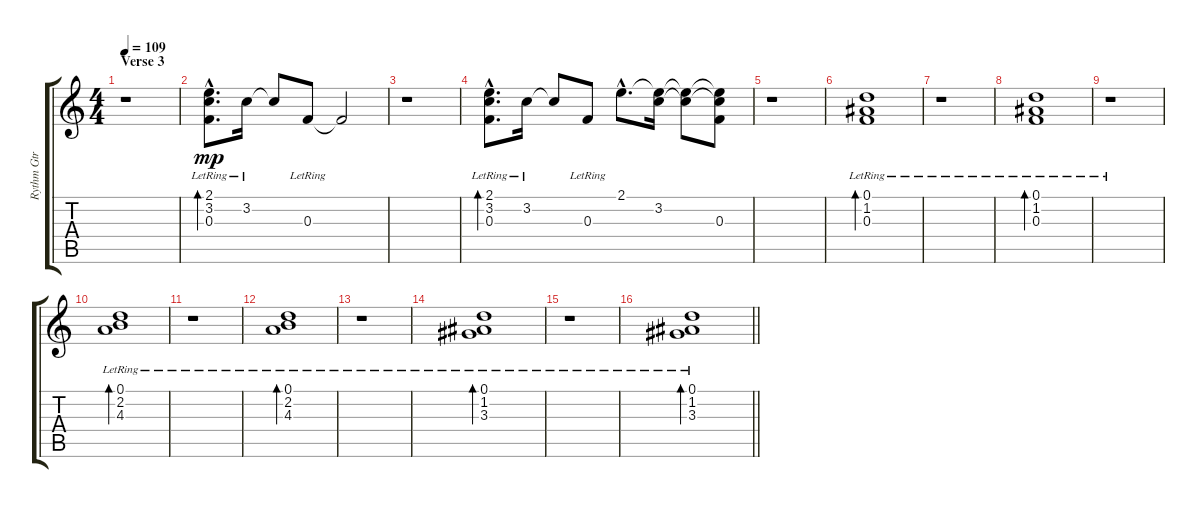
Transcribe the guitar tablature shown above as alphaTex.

\track ("Rythm Gtr" "Rythm Gtr") {instrument electricguitarclean}
\staff {score tabs}
\tuning (D4 A3 F3 C3 G2 D2) {hide}
\ts (4 4)
\section ("" "Verse 3")
\tempo 109
\clef g2
\ks c
r.1{dy mp} |
(2.1{hac lr} 3.2{hac lr} 0.3{hac lr}).8{d bd 240} 3.2{lr}.16 3.2{t}.8 0.3{lr}.8 0.3{t}.2 |
r.1 |
(2.1{hac lr} 3.2{hac lr} 0.3{hac lr}).8{d bd 240} 3.2{lr}.16 3.2{t}.8 0.3{lr}.8 2.1{hac}.8{d} (2.1{t} 3.2).16 (2.1{t} 3.2{t}).8 (2.1{t} 3.2{t} 0.3).8 |
r.1 |
(0.1{lr} 1.2{lr} 0.3{lr}).1{bd 120} |
r.1 |
(0.1{lr} 1.2{lr} 0.3{lr}).1{bd 120} |
r.1 |
(0.1{lr} 2.2{lr} 4.3{lr}).1{bd 240} |
r.1 |
(0.1{lr} 2.2{lr} 4.3{lr}).1{bd 240} |
r.1 |
(0.1{lr} 1.2{lr} 3.3{lr}).1{bd 240} |
r.1 |
\barLineRight lightlight
(0.1{lr} 1.2{lr} 3.3{lr}).1{bd 120}
